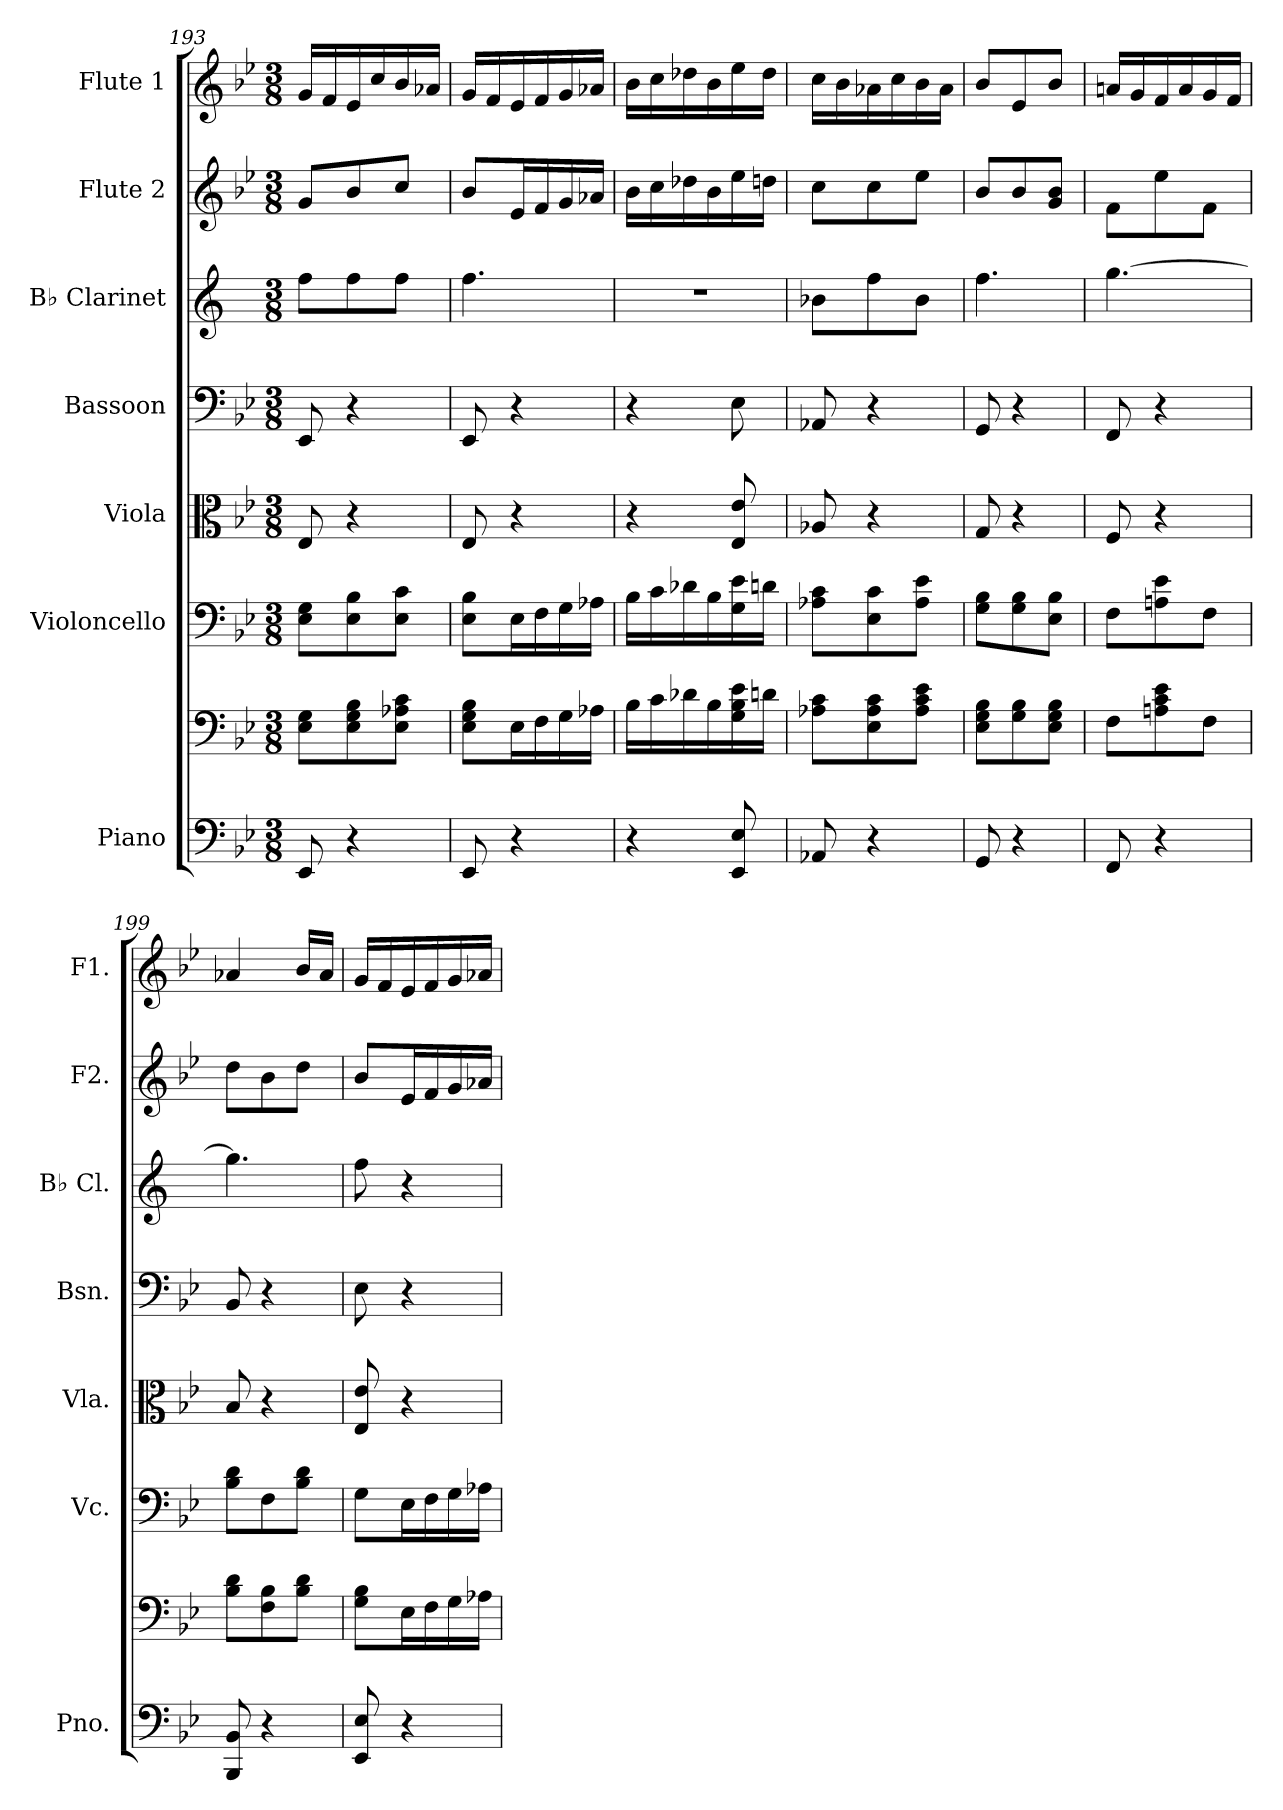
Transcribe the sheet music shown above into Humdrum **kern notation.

**kern	**kern	**kern	**kern	**kern	**kern	**kern	**kern
*part7	*part7	*part6	*part5	*part4	*part3	*part2	*part1
*staff8	*staff7	*staff6	*staff5	*staff4	*staff3	*staff2	*staff1
*I"Piano	*	*I"Violoncello	*I"Viola	*I"Bassoon	*I"B♭ Clarinet	*I"Flute 2	*I"Flute 1
*I'Pno.	*	*I'Vc.	*I'Vla.	*I'Bsn.	*I'B♭ Cl.	*I'F2.	*I'F1.
*clefF4	*clefF4	*clefF4	*clefC3	*clefF4	*clefG2	*clefG2	*clefG2
*	*	*	*	*	*ITrd1c2	*	*
*k[b-e-]	*k[b-e-]	*k[b-e-]	*k[b-e-]	*k[b-e-]	*k[b-e-]	*k[b-e-]	*k[b-e-]
*M3/8	*M3/8	*M3/8	*M3/8	*M3/8	*M3/8	*M3/8	*M3/8
=193	=193	=193	=193	=193	=193	=193	=193
8EE-/	8E-\ 8G\L	8E-\ 8G\L	8E-/	8EE-/	8ee-\L	8g/L	16g/LL
.	.	.	.	.	.	.	16f/
4r	8E-\ 8G\ 8B-\	8E-\ 8B-\	4r	4r	8ee-\	8b-/	16e-/
.	.	.	.	.	.	.	16cc/
.	8E-\ 8A-X\ 8c\J	8E-\ 8c\J	.	.	8ee-\J	8cc/J	16b-/
.	.	.	.	.	.	.	16a-X/JJ
=194	=194	=194	=194	=194	=194	=194	=194
8EE-/	8E-\ 8G\ 8B-\L	8E-\ 8B-\L	8E-/	8EE-/	4.ee-\	8b-/L	16g/LL
.	.	.	.	.	.	.	16f/
4r	16E-\L	16E-\L	4r	4r	.	16e-/L	16e-/
.	16F\	16F\	.	.	.	16f/	16f/
.	16G\	16G\	.	.	.	16g/	16g/
.	16A-X\JJ	16A-X\JJ	.	.	.	16a-X/JJ	16a-X/JJ
!!LO:LB:g=z
=195	=195	=195	=195	=195	=195	=195	=195
4r	16B-\LL	16B-\LL	4r	4r	4.r	16b-\LL	16b-\LL
.	16c\	16c\	.	.	.	16cc\	16cc\
.	16d-X\	16d-X\	.	.	.	16dd-X\	16dd-X\
.	16B-\	16B-\	.	.	.	16b-\	16b-\
8EE-/ 8E-/	16G\ 16B-\ 16e-\	16G\ 16e-\	8E-/ 8e-/	8E-\	.	16ee-\	16ee-\
.	16dn\JJ	16dn\JJ	.	.	.	16ddn\JJ	16dd-\JJ
=196	=196	=196	=196	=196	=196	=196	=196
8AA-X/	8A-X\ 8c\L	8A-X\ 8c\L	8A-X/	8AA-X/	8a-X\L	8cc\L	16cc\LL
.	.	.	.	.	.	.	16b-\
4r	8E-\ 8A-\ 8c\	8E-\ 8c\	4r	4r	8ee-\	8cc\	16a-X\
.	.	.	.	.	.	.	16cc\
.	8A-\ 8c\ 8e-\J	8A-\ 8e-\J	.	.	8a-\J	8ee-\J	16b-\
.	.	.	.	.	.	.	16a-\JJ
=197	=197	=197	=197	=197	=197	=197	=197
8GG/	8E-\ 8G\ 8B-\L	8G\ 8B-\L	8G/	8GG/	4.ee-\	8b-/L	8b-/L
4r	8G\ 8B-\	8G\ 8B-\	4r	4r	.	8b-/	8e-/
.	8E-\ 8G\ 8B-\J	8E-\ 8B-\J	.	.	.	8g/ 8b-/J	8b-/J
=198	=198	=198	=198	=198	=198	=198	=198
8FF/	8F\L	8F\L	8F/	8FF/	[4.ff\	8f\L	16an/LL
.	.	.	.	.	.	.	16g/
4r	8An\ 8c\ 8e-\	8An\ 8e-\	4r	4r	.	8ee-\	16f/
.	.	.	.	.	.	.	16a/
.	8F\J	8F\J	.	.	.	8f\J	16g/
.	.	.	.	.	.	.	16f/JJ
=199	=199	=199	=199	=199	=199	=199	=199
8BBB-/ 8BB-/	8B-\ 8d\L	8B-\ 8d\L	8B-/	8BB-/	4.ff\]	8dd\L	4a-X/
4r	8F\ 8B-\	8F\	4r	4r	.	8b-\	.
.	8B-\ 8d\J	8B-\ 8d\J	.	.	.	8dd\J	16b-/LL
.	.	.	.	.	.	.	16a-/JJ
=200	=200	=200	=200	=200	=200	=200	=200
8EE-/ 8E-/	8G\ 8B-\L	8G\L	8E-/ 8e-/	8E-\	8ee-\	8b-/L	16g/LL
.	.	.	.	.	.	.	16f/
4r	16E-\L	16E-\L	4r	4r	4r	16e-/L	16e-/
.	16F\	16F\	.	.	.	16f/	16f/
.	16G\	16G\	.	.	.	16g/	16g/
.	16A-X\JJ	16A-X\JJ	.	.	.	16a-X/JJ	16a-X/JJ
=	=	=	=	=	=	=	=
*-	*-	*-	*-	*-	*-	*-	*-
